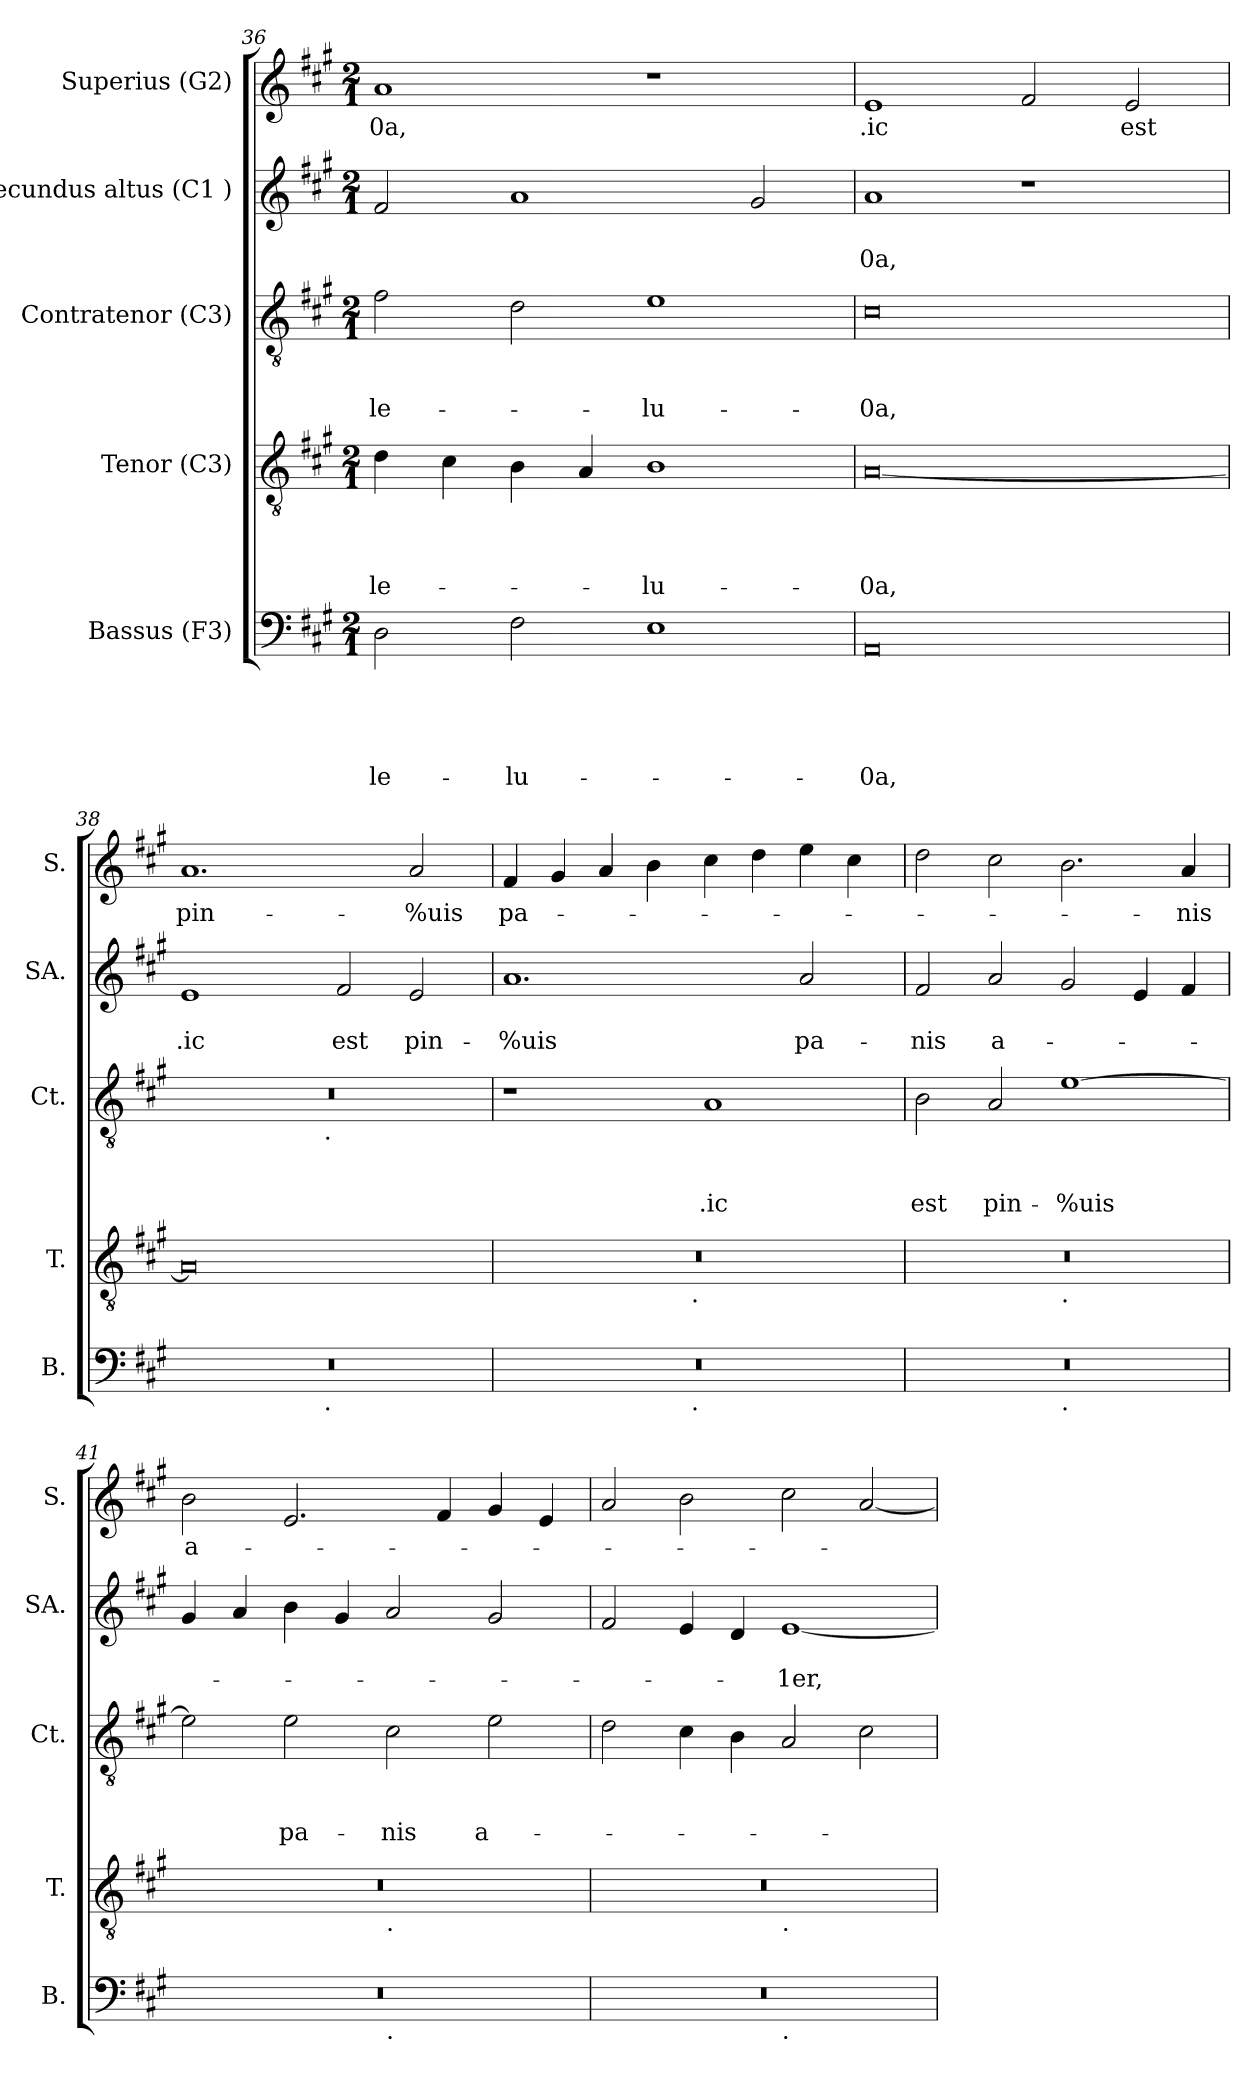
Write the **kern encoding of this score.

**kern	**text	**text	**text	**text	**text	**kern	**text	**text	**text	**text	**kern	**text	**text	**text	**kern	**text	**text	**kern	**text
*part5	*part5	*part5	*part5	*part5	*part5	*part4	*part4	*part4	*part4	*part4	*part3	*part3	*part3	*part3	*part2	*part2	*part2	*part1	*part1
*staff5	*staff5	*staff5	*staff5	*staff5	*staff5	*staff4	*staff4	*staff4	*staff4	*staff4	*staff3	*staff3	*staff3	*staff3	*staff2	*staff2	*staff2	*staff1	*staff1
*I"Bassus (F3)	*	*	*	*	*	*I"Tenor (C3)	*	*	*	*	*I"Contratenor (C3)	*	*	*	*I"Secundus altus (C1 )	*	*	*I"Superius (G2)	*
*I'B.	*	*	*	*	*	*I'T.	*	*	*	*	*I'Ct.	*	*	*	*I'SA.	*	*	*I'S.	*
!!LO:PB:g=z
*clefF4	*	*	*	*	*	*clefGv2	*	*	*	*	*clefGv2	*	*	*	*clefG2	*	*	*clefG2	*
*k[f#c#g#]	*	*	*	*	*	*k[f#c#g#]	*	*	*	*	*k[f#c#g#]	*	*	*	*k[f#c#g#]	*	*	*k[f#c#g#]	*
*A:	*	*	*	*	*	*A:	*	*	*	*	*A:	*	*	*	*A:	*	*	*A:	*
*M2/1	*	*	*	*	*	*M2/1	*	*	*	*	*M2/1	*	*	*	*M2/1	*	*	*M2/1	*
=36	=36	=36	=36	=36	=36	=36	=36	=36	=36	=36	=36	=36	=36	=36	=36	=36	=36	=36	=36
!	!	!	!	!	!LO:LY:b	!	!	!	!	!LO:LY:b	!	!	!	!LO:LY:b	!	!	!	!	!LO:LY:b
2D\	.	.	.	.	-le-	4d\	.	.	.	-le-	2f#\	.	.	-le-	2f#/	.	.	1a	-0a,
.	.	.	.	.	.	4c#\	.	.	.	.	.	.	.	.	.	.	.	.	.
!	!	!	!	!	!LO:LY:b	!	!	!	!	!	!	!	!	!	!	!	!	!	!
2F#\	.	.	.	.	-lu-	4B\	.	.	.	.	2d\	.	.	.	1a	.	.	.	.
.	.	.	.	.	.	4A/	.	.	.	.	.	.	.	.	.	.	.	.	.
!	!	!	!	!	!	!	!	!	!	!LO:LY:b	!	!	!	!LO:LY:b	!	!	!	!	!
1E	.	.	.	.	.	1B	.	.	.	-lu-	1e	.	.	-lu-	.	.	.	1r	.
.	.	.	.	.	.	.	.	.	.	.	.	.	.	.	2g#/	.	.	.	.
=37	=37	=37	=37	=37	=37	=37	=37	=37	=37	=37	=37	=37	=37	=37	=37	=37	=37	=37	=37
!	!	!	!	!	!LO:LY:b	!	!	!	!	!LO:LY:b	!	!	!	!LO:LY:b	!	!	!LO:LY:b	!	!LO:LY:b
0AA	.	.	.	.	-0a,	[<0A	.	.	.	-0a,	0c#	.	.	-0a,	1a	.	-0a,	1e	.ic
.	.	.	.	.	.	.	.	.	.	.	.	.	.	.	1r	.	.	2f#/	.
!	!	!	!	!	!	!	!	!	!	!	!	!	!	!	!	!	!	!	!LO:LY:b
.	.	.	.	.	.	.	.	.	.	.	.	.	.	.	.	.	.	2e/	est
=38	=38	=38	=38	=38	=38	=38	=38	=38	=38	=38	=38	=38	=38	=38	=38	=38	=38	=38	=38
!	!	!	!	!	!	!	!	!	!	!	!	!	!	!	!	!	!LO:LY:b	!	!LO:LY:b
*^	*	*	*	*	*	*	*	*	*	*	*^	*	*	*	*	*	*	*	*
0r	2ryy	.	.	.	.	.	0A]	.	.	.	.	0r	2ryy	.	.	.	1e	.	.ic	1.a	pin-
.	4...ryy	.	.	.	.	.	.	.	.	.	.	.	4...ryy	.	.	.	.	.	.	.	.
!	!	!	!	!	!	!	!	!	!	!	!	!	!LO:TX:b:t=.	!	!	!	!	!	!	!	!
!	!LO:TX:b:t=.	!	!	!	!	!	!	!	!	!	!	!	!	!	!	!	!	!	!	!	!
.	1ryy	.	.	.	.	.	.	.	.	.	.	.	1ryy	.	.	.	.	.	.	.	.
!	!	!	!	!	!	!	!	!	!	!	!	!	!	!	!	!	!	!	!LO:LY:b	!	!
.	.	.	.	.	.	.	.	.	.	.	.	.	.	.	.	.	2f#/	.	est	.	.
!	!	!	!	!	!	!	!	!	!	!	!	!	!	!	!	!	!	!	!LO:LY:b	!	!LO:LY:b
.	.	.	.	.	.	.	.	.	.	.	.	.	.	.	.	.	2e/	.	pin-	2a/	-%uis
.	32ryy	.	.	.	.	.	.	.	.	.	.	.	32ryy	.	.	.	.	.	.	.	.
=39	=39	=39	=39	=39	=39	=39	=39	=39	=39	=39	=39	=39	=39	=39	=39	=39	=39	=39	=39	=39	=39
!	!	!	!	!	!	!	!	!	!	!	!	!	!	!	!	!	!	!	!LO:LY:b	!	!LO:LY:b
*	*	*	*	*	*	*	*^	*	*	*	*	*v	*v	*	*	*	*	*	*	*	*
0r	2ryy	.	.	.	.	.	0r	2ryy	.	.	.	.	1r	.	.	.	1.a	.	-%uis	4f#/	pa-
.	.	.	.	.	.	.	.	.	.	.	.	.	.	.	.	.	.	.	.	4g#/	.
.	4...ryy	.	.	.	.	.	.	4...ryy	.	.	.	.	.	.	.	.	.	.	.	4a/	.
.	.	.	.	.	.	.	.	.	.	.	.	.	.	.	.	.	.	.	.	4b\	.
!	!	!	!	!	!	!	!	!LO:TX:b:t=.	!	!	!	!	!	!	!	!	!	!	!	!	!
!	!LO:TX:b:t=.	!	!	!	!	!	!	!	!	!	!	!	!	!	!	!	!	!	!	!	!
.	1ryy	.	.	.	.	.	.	1ryy	.	.	.	.	.	.	.	.	.	.	.	.	.
!	!	!	!	!	!	!	!	!	!	!	!	!	!	!	!	!LO:LY:b	!	!	!	!	!
.	.	.	.	.	.	.	.	.	.	.	.	.	1A	.	.	.ic	.	.	.	4cc#\	.
.	.	.	.	.	.	.	.	.	.	.	.	.	.	.	.	.	.	.	.	4dd\	.
!	!	!	!	!	!	!	!	!	!	!	!	!	!	!	!	!	!	!	!LO:LY:b	!	!
.	.	.	.	.	.	.	.	.	.	.	.	.	.	.	.	.	2a/	.	pa-	4ee\	.
.	.	.	.	.	.	.	.	.	.	.	.	.	.	.	.	.	.	.	.	4cc#\	.
.	32ryy	.	.	.	.	.	.	32ryy	.	.	.	.	.	.	.	.	.	.	.	.	.
!!LO:LB:g=z
=40	=40	=40	=40	=40	=40	=40	=40	=40	=40	=40	=40	=40	=40	=40	=40	=40	=40	=40	=40	=40	=40
!	!	!	!	!	!	!	!	!	!	!	!	!	!	!	!	!LO:LY:b	!	!	!LO:LY:b	!	!
0r	1ryy	.	.	.	.	.	0r	1ryy	.	.	.	.	2B\	.	.	est	2f#/	.	-nis	2dd\	.
!	!	!	!	!	!	!	!	!	!	!	!	!	!	!	!	!LO:LY:b	!	!	!LO:LY:b	!	!
.	.	.	.	.	.	.	.	.	.	.	.	.	2A/	.	.	pin-	2a/	.	a-	2cc#\	.
!	!	!	!	!	!	!	!	!LO:TX:b:t=.	!	!	!	!	!	!	!	!	!	!	!	!	!
!	!LO:TX:b:t=.	!	!	!	!	!	!	!	!	!	!	!	!	!	!	!	!	!	!	!	!
!	!	!	!	!	!	!	!	!	!	!	!	!	!	!	!	!LO:LY:b	!	!	!	!	!
.	1ryy	.	.	.	.	.	.	1ryy	.	.	.	.	[>1e	.	.	-%uis	2g#/	.	.	2.b\	.
.	.	.	.	.	.	.	.	.	.	.	.	.	.	.	.	.	4e/	.	.	.	.
!	!	!	!	!	!	!	!	!	!	!	!	!	!	!	!	!	!	!	!	!	!LO:LY:b
.	.	.	.	.	.	.	.	.	.	.	.	.	.	.	.	.	4f#/	.	.	4a/	-nis
=41	=41	=41	=41	=41	=41	=41	=41	=41	=41	=41	=41	=41	=41	=41	=41	=41	=41	=41	=41	=41	=41
!	!	!	!	!	!	!	!	!	!	!	!	!	!	!	!	!	!	!	!	!	!LO:LY:b
0r	1ryy	.	.	.	.	.	0r	1ryy	.	.	.	.	2e\]	.	.	.	4g#/	.	.	2b\	a-
.	.	.	.	.	.	.	.	.	.	.	.	.	.	.	.	.	4a/	.	.	.	.
!	!	!	!	!	!	!	!	!	!	!	!	!	!	!	!	!LO:LY:b	!	!	!	!	!
.	.	.	.	.	.	.	.	.	.	.	.	.	2e\	.	.	pa-	4b\	.	.	2.e/	.
.	.	.	.	.	.	.	.	.	.	.	.	.	.	.	.	.	4g#/	.	.	.	.
!	!	!	!	!	!	!	!	!LO:TX:b:t=.	!	!	!	!	!	!	!	!	!	!	!	!	!
!	!LO:TX:b:t=.	!	!	!	!	!	!	!	!	!	!	!	!	!	!	!	!	!	!	!	!
!	!	!	!	!	!	!	!	!	!	!	!	!	!	!	!	!LO:LY:b	!	!	!	!	!
.	1ryy	.	.	.	.	.	.	1ryy	.	.	.	.	2c#\	.	.	-nis	2a/	.	.	.	.
.	.	.	.	.	.	.	.	.	.	.	.	.	.	.	.	.	.	.	.	4f#/	.
!	!	!	!	!	!	!	!	!	!	!	!	!	!	!	!	!LO:LY:b	!	!	!	!	!
.	.	.	.	.	.	.	.	.	.	.	.	.	2e\	.	.	a-	2g#/	.	.	4g#/	.
.	.	.	.	.	.	.	.	.	.	.	.	.	.	.	.	.	.	.	.	4e/	.
=42	=42	=42	=42	=42	=42	=42	=42	=42	=42	=42	=42	=42	=42	=42	=42	=42	=42	=42	=42	=42	=42
0r	1ryy	.	.	.	.	.	0r	1ryy	.	.	.	.	2d\	.	.	.	2f#/	.	.	2a/	.
.	.	.	.	.	.	.	.	.	.	.	.	.	4c#\	.	.	.	4e/	.	.	2b\	.
.	.	.	.	.	.	.	.	.	.	.	.	.	4B\	.	.	.	4d/	.	.	.	.
!	!	!	!	!	!	!	!	!LO:TX:b:t=.	!	!	!	!	!	!	!	!	!	!	!	!	!
!	!LO:TX:b:t=.	!	!	!	!	!	!	!	!	!	!	!	!	!	!	!	!	!	!	!	!
!	!	!	!	!	!	!	!	!	!	!	!	!	!	!	!	!	!	!	!LO:LY:b	!	!
.	1ryy	.	.	.	.	.	.	1ryy	.	.	.	.	2A/	.	.	.	[<1e	.	-1er,	2cc#\	.
.	.	.	.	.	.	.	.	.	.	.	.	.	2c#\	.	.	.	.	.	.	[<2a/	.
*v	*v	*	*	*	*	*	*	*	*	*	*	*	*	*	*	*	*	*	*	*	*
*	*	*	*	*	*	*v	*v	*	*	*	*	*	*	*	*	*	*	*	*	*
=	=	=	=	=	=	=	=	=	=	=	=	=	=	=	=	=	=	=	=
*-	*-	*-	*-	*-	*-	*-	*-	*-	*-	*-	*-	*-	*-	*-	*-	*-	*-	*-	*-
